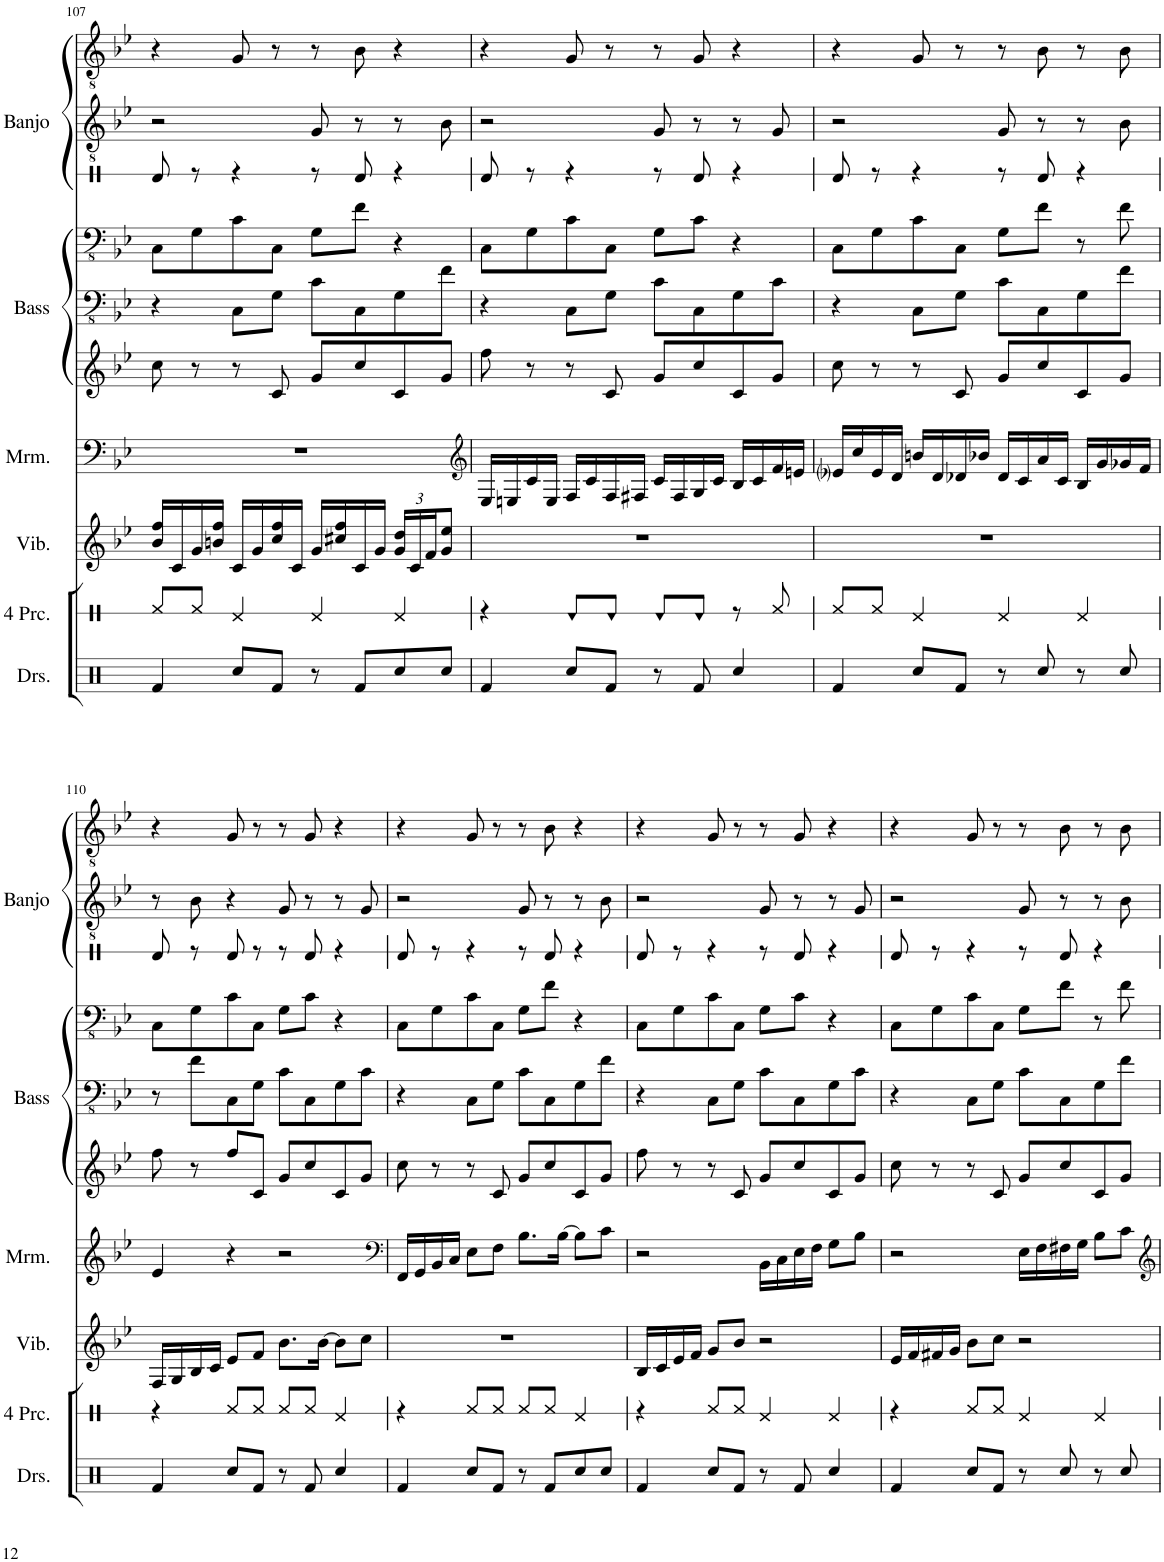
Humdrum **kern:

**kern	**kern	**kern	**kern	**kern	**kern	**kern
*part7	*part6	*part5	*part4	*part3	*part2	*part1
*staff7	*staff6	*staff5	*staff4	*staff3	*staff2	*staff1
*I"Vibraphone	*I"Marimba	*I"Pitched Bongos	*I"Guitar 2	*I"Guitar 1	*I"Banjo 2	*I"Banjo 1
*I'Vib.	*I'Mrm.	*	*	*	*I'Banjo	*
!!LO:PB:g=z
*clefG2	*clefF4	*clefG2	*clefFv4	*clefFv4	*clefGv2	*clefGv2
*k[b-e-]	*k[b-e-]	*k[b-e-]	*k[b-e-]	*k[b-e-]	*k[b-e-]	*k[b-e-]
*M4/4	*M4/4	*M4/4	*M4/4	*M4/4	*M4/4	*M4/4
=107	=107	=107	=107	=107	=107	=107
16b-/ 16ff/LL	1r	8cc\	4r	8CC\L	2r	4r
16c/	.	.	.	.	.	.
16g/	.	8r	.	8GG\	.	.
16bn/ 16ff/JJ	.	.	.	.	.	.
16c/LL	.	8r	8CC\L	8C\	.	8G/
16g/	.	.	.	.	.	.
16cc/ 16ff/	.	8c/	8GG\J	8CC\J	.	8r
16c/JJ	.	.	.	.	.	.
16g/LL	.	8g/L	8C\L	8GG\L	8G/	8r
16cc#X/ 16ff/	.	.	.	.	.	.
16c/	.	8cc/	8CC\	8F\J	8r	8B-\
16g/JJ	.	.	.	.	.	.
*Xbrackettup	*	*	*	*	*	*
24g/ 24dd/LL	.	8c/	8GG\	4r	8r	4r
24c/	.	.	.	.	.	.
24f/J	.	.	.	.	.	.
8g/ 8ee-/J	.	8g/J	8F\J	.	8B-\	.
=108	=108	=108	=108	=108	=108	=108
*	*clefG2	*	*	*	*	*
1r	16E-/LL	8ff\	4r	8CC\L	2r	4r
.	16En/	.	.	.	.	.
.	16c/	8r	.	8GG\	.	.
.	16E/JJ	.	.	.	.	.
.	16F/LL	8r	8CC\L	8C\	.	8G/
.	16c/	.	.	.	.	.
.	16F/	8c/	8GG\J	8CC\J	.	8r
.	16F#X/JJ	.	.	.	.	.
.	16c/LL	8g/L	8C\L	8GG\L	8G/	8r
.	16F#/	.	.	.	.	.
.	16G/	8cc/	8CC\	8C\J	8r	8G/
.	16c/JJ	.	.	.	.	.
.	16B-/LL	8c/	8GG\	4r	8r	4r
.	16c/	.	.	.	.	.
.	16f/	8g/J	8C\J	.	8G/	.
.	16en/JJ	.	.	.	.	.
=109	=109	=109	=109	=109	=109	=109
1r	16e-i/LL	8cc\	4r	8CC\L	2r	4r
.	16cc/	.	.	.	.	.
.	16e-/	8r	.	8GG\	.	.
.	16d/JJ	.	.	.	.	.
.	16bn/LL	8r	8CC\L	8C\	.	8G/
.	16d/	.	.	.	.	.
.	16d-X/	8c/	8GG\J	8CC\J	.	8r
.	16b-X/JJ	.	.	.	.	.
.	16d-/LL	8g/L	8C\L	8GG\L	8G/	8r
.	16c/	.	.	.	.	.
.	16a/	8cc/	8CC\	8F\J	8r	8B-\
.	16c/JJ	.	.	.	.	.
.	16B-/LL	8c/	8GG\	8r	8r	8r
.	16g/	.	.	.	.	.
.	16g-X/	8g/J	8F\J	8F\	8B-\	8B-\
.	16f/JJ	.	.	.	.	.
!!LO:LB:g=z
=110	=110	=110	=110	=110	=110	=110
16F/LL	4e-/	8ff\	8r	8CC\L	8r	4r
16G/	.	.	.	.	.	.
16B-/	.	8r	8F\L	8GG\	8B-\	.
16c/JJ	.	.	.	.	.	.
8e-/L	4r	8ff/L	8CC\	8C\	4r	8G/
8f/J	.	8c/J	8GG\J	8CC\J	.	8r
8.b-\L	2r	8g/L	8C\L	8GG\L	8G/	8r
.	.	8cc/	8CC\	8C\J	8r	8G/
[16b-\Jk	.	.	.	.	.	.
8b-\L]	.	8c/	8GG\	4r	8r	4r
8cc\J	.	8g/J	8C\J	.	8G/	.
=111	=111	=111	=111	=111	=111	=111
*	*clefF4	*	*	*	*	*
1r	16FF/LL	8cc\	4r	8CC\L	2r	4r
.	16GG/	.	.	.	.	.
.	16BB-/	8r	.	8GG\	.	.
.	16C/JJ	.	.	.	.	.
.	8E-\L	8r	8CC\L	8C\	.	8G/
.	8F\J	8c/	8GG\J	8CC\J	.	8r
.	8.B-\L	8g/L	8C\L	8GG\L	8G/	8r
.	.	8cc/	8CC\	8F\J	8r	8B-\
.	[16B-\Jk	.	.	.	.	.
.	8B-\L]	8c/	8GG\	4r	8r	4r
.	8c\J	8g/J	8F\J	.	8B-\	.
=112	=112	=112	=112	=112	=112	=112
16B-/LL	2r	8ff\	4r	8CC\L	2r	4r
16c/	.	.	.	.	.	.
16e-/	.	8r	.	8GG\	.	.
16f/JJ	.	.	.	.	.	.
8g/L	.	8r	8CC\L	8C\	.	8G/
8b-/J	.	8c/	8GG\J	8CC\J	.	8r
2r	16BB-\LL	8g/L	8C\L	8GG\L	8G/	8r
.	16C\	.	.	.	.	.
.	16E-\	8cc/	8CC\	8C\J	8r	8G/
.	16F\JJ	.	.	.	.	.
.	8G\L	8c/	8GG\	4r	8r	4r
.	8B-\J	8g/J	8C\J	.	8G/	.
=113	=113	=113	=113	=113	=113	=113
16e-/LL	2r	8cc\	4r	8CC\L	2r	4r
16f/	.	.	.	.	.	.
16f#X/	.	8r	.	8GG\	.	.
16g/JJ	.	.	.	.	.	.
8b-\L	.	8r	8CC\L	8C\	.	8G/
8cc\J	.	8c/	8GG\J	8CC\J	.	8r
2r	16E-\LL	8g/L	8C\L	8GG\L	8G/	8r
.	16F\	.	.	.	.	.
.	16F#X\	8cc/	8CC\	8F\J	8r	8B-\
.	16G\JJ	.	.	.	.	.
.	8B-\L	8c/	8GG\	8r	8r	8r
.	8c\J	8g/J	8F\J	8F\	8B-\	8B-\
=	=	=	=	=	=	=
*-	*-	*-	*-	*-	*-	*-
